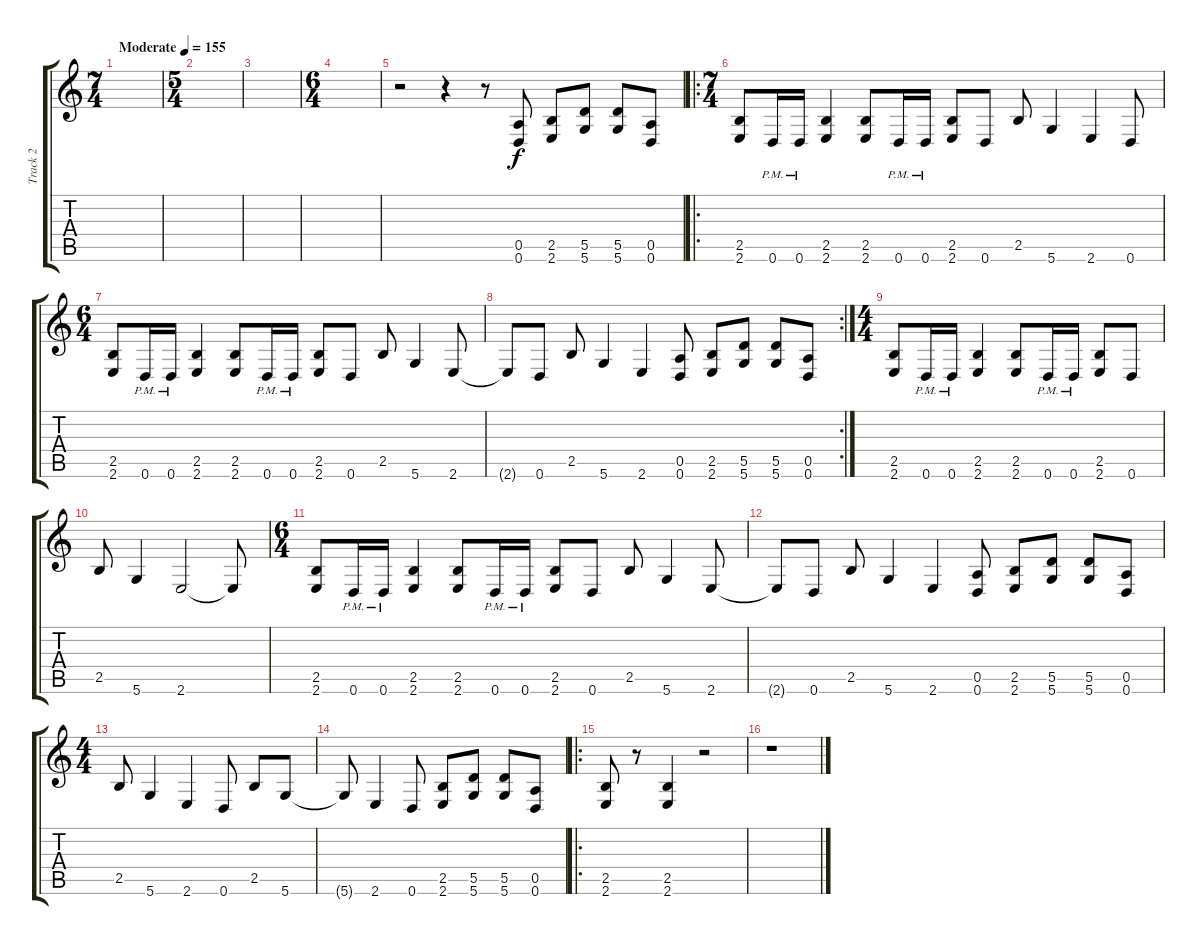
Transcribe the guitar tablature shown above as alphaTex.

\track ("Track 2" "Track 2") {instrument distortionguitar}
\staff {score tabs}
\tuning (E4 B3 G3 D3 A2 D2) {hide}
\ts (7 4)
\tempo (155 "Moderate")
\clef g2
\ks c
|
\ts (5 4)
|
|
\ts (6 4)
|
r.2 r.4 r.8 (0.5 0.6).8 (2.5 2.6).8 (5.5 5.6).8 (5.5 5.6).8 (0.5 0.6).8 |
\ro
\ts (7 4)
(2.5 2.6).8 0.6{pm}.16 0.6{pm}.16 (2.5 2.6).4 (2.5 2.6).8 0.6{pm}.16 0.6{pm}.16 (2.5 2.6).8 0.6.8 2.5.8 5.6.4 2.6.4 0.6.8 |
\ts (6 4)
(2.5 2.6).8 0.6{pm}.16 0.6{pm}.16 (2.5 2.6).4 (2.5 2.6).8 0.6{pm}.16 0.6{pm}.16 (2.5 2.6).8 0.6.8 2.5.8 5.6.4 2.6.8 |
\rc 2
2.6{t}.8 0.6.8 2.5.8 5.6.4 2.6.4 (0.5 0.6).8 (2.5 2.6).8 (5.5 5.6).8 (5.5 5.6).8 (0.5 0.6).8 |
\ts (4 4)
(2.5 2.6).8 0.6{pm}.16 0.6{pm}.16 (2.5 2.6).4 (2.5 2.6).8 0.6{pm}.16 0.6{pm}.16 (2.5 2.6).8 0.6.8 |
2.5.8 5.6.4 2.6.2 2.6{t}.8 |
\ts (6 4)
(2.5 2.6).8 0.6{pm}.16 0.6{pm}.16 (2.5 2.6).4 (2.5 2.6).8 0.6{pm}.16 0.6{pm}.16 (2.5 2.6).8 0.6.8 2.5.8 5.6.4 2.6.8 |
2.6{t}.8 0.6.8 2.5.8 5.6.4 2.6.4 (0.5 0.6).8 (2.5 2.6).8 (5.5 5.6).8 (5.5 5.6).8 (0.5 0.6).8 |
\ts (4 4)
2.5.8 5.6.4 2.6.4 0.6.8 2.5.8 5.6.8 |
5.6{t}.8 2.6.4 0.6.8 (2.5 2.6).8 (5.5 5.6).8 (5.5 5.6).8 (0.5 0.6).8 |
\ro
(2.5 2.6).8 r.8 (2.5 2.6).4 r.2 |
r.1
